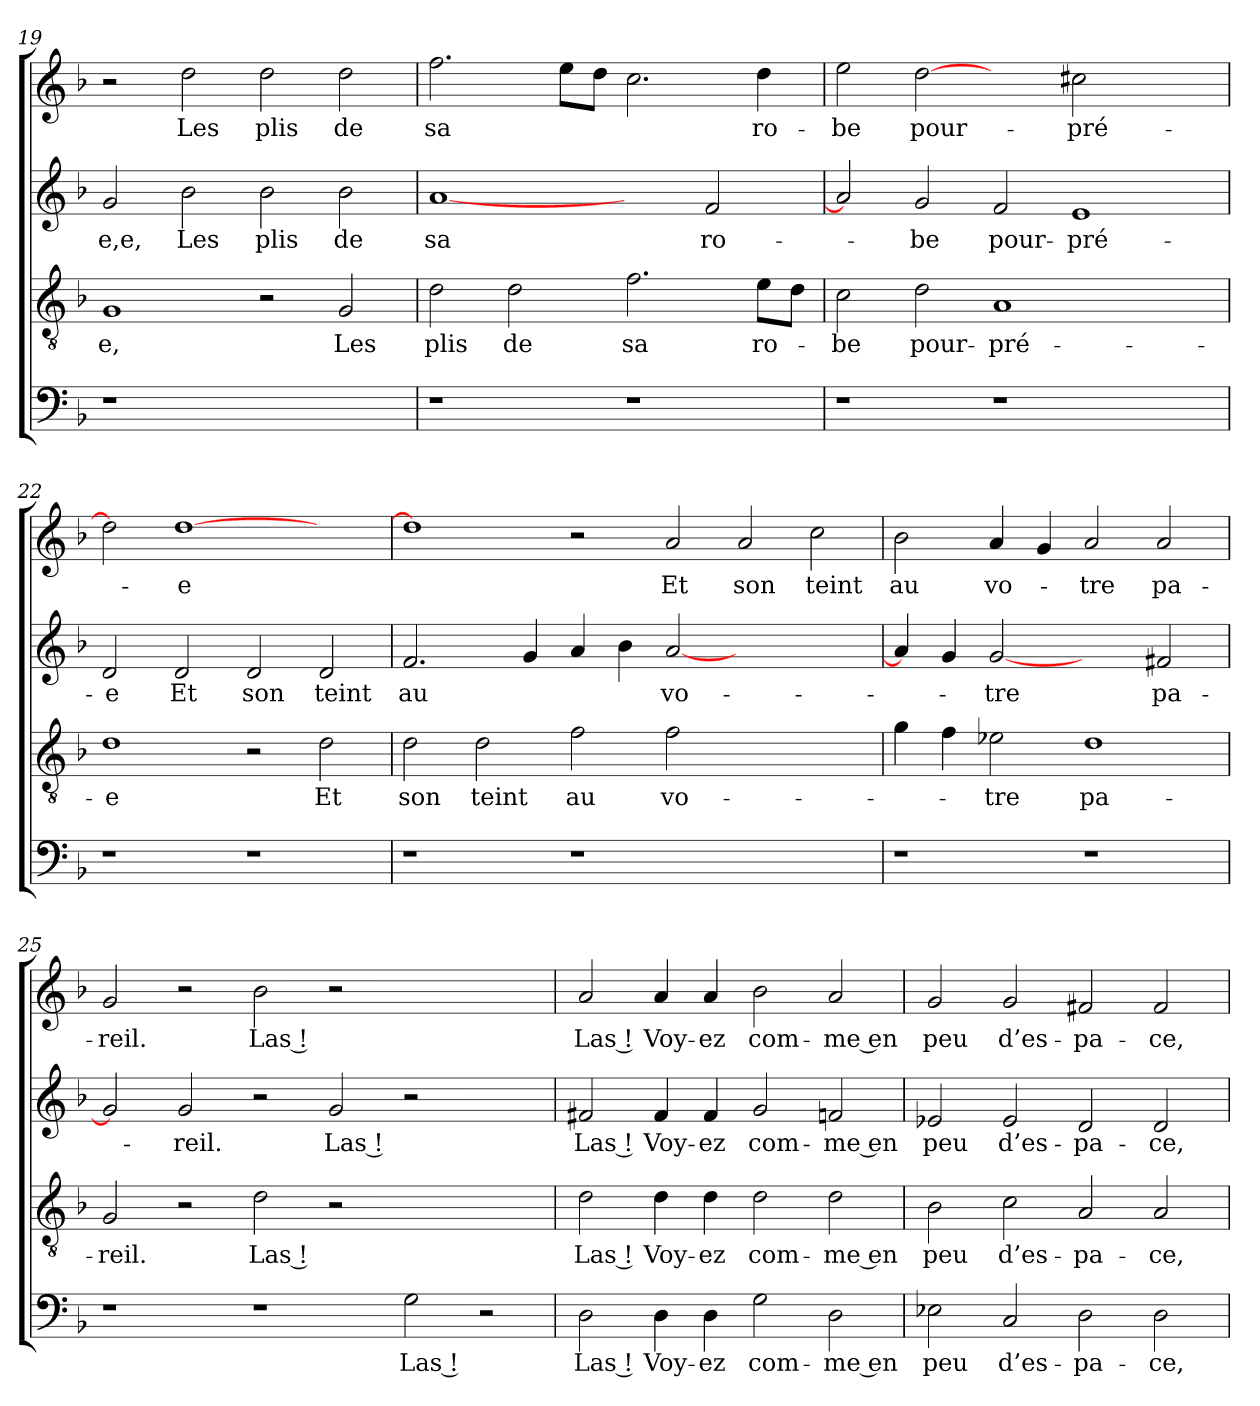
**kern	**text	**kern	**text	**kern	**text	**kern	**text
*part4	*part4	*part3	*part3	*part2	*part2	*part1	*part1
*staff4	*staff4	*staff3	*staff3	*staff2	*staff2	*staff1	*staff1
*clefF4	*	*clefGv2	*	*clefG2	*	*clefG2	*
*k[b-]	*	*k[b-]	*	*k[b-]	*	*k[b-]	*
=19	=19	=19	=19	=19	=19	=19	=19
1r	.	1G	-e,	2g	-e,e,	2r	.
.	.	.	.	2b-	Les	2dd	Les
1ryy	.	2r	.	2b-	plis	2dd	plis
.	.	2G	Les	2b-	de	2dd	de
=20	=20	=20	=20	=20	=20	=20	=20
1r	.	2d	plis	[1a	sa	2.ff	sa
.	.	2d	de	.	.	.	.
.	.	.	.	.	.	8eeL	.
.	.	.	.	.	.	8ddJ	.
1r	.	2.f	sa	2ryy	.	2.cc	.
.	.	.	.	2f	ro-	.	.
.	.	8eL	ro-	.	.	4dd	ro-
.	.	8dJ	.	.	.	.	.
=21	=21	=21	=21	=21	=21	=21	=21
1r	.	2c	-be	2a]	.	2ee	-be
.	.	2d	pour-	2g	-be	[2dd	pour-
1r	.	1A	-pré-	2f	pour-	2ryy	.
.	.	.	.	1e	-pré-	2cc#X	-pré-
2ryy	.	2ryy	.	.	.	2ryy	.
=22	=22	=22	=22	=22	=22	=22	=22
1r	.	1d	-e	2d	-e	2dd]	.
.	.	.	.	2d	Et	[1dd	-e
1r	.	2r	.	2d	son	.	.
.	.	2d	Et	2d	teint	2ryy	.
!!LO:LB:g=z
=23	=23	=23	=23	=23	=23	=23	=23
1r	.	2d	son	2.f	au	1dd]	.
.	.	2d	teint	.	.	.	.
.	.	.	.	4g	.	.	.
1r	.	2f	au	4a	.	2r	.
.	.	.	.	4b-	.	.	.
.	.	2f	vo-	[2a	vo-	2a	Et
1ryy	.	1ryy	.	1ryy	.	2a	son
.	.	.	.	.	.	2cc	teint
=24	=24	=24	=24	=24	=24	=24	=24
1r	.	4g	.	4a]	.	2b-	au
.	.	4f	.	4g	.	.	.
.	.	2e-X	-tre	[2g	-tre	4a	vo-
.	.	.	.	.	.	4g	.
1r	.	1d	pa-	2ryy	.	2a	-tre
.	.	.	.	2f#X	pa-	2a	pa-
=25	=25	=25	=25	=25	=25	=25	=25
1r	.	2G	-reil.	2g]	.	2g	-reil.
.	.	2r	.	2g	-reil.	2r	.
1r	.	2d	Las !	2r	.	2b-	Las !
.	.	2r	.	2g	Las !	2r	.
2G	Las !	1ryy	.	2r	.	1ryy	.
2r	.	.	.	2ryy	.	.	.
=26	=26	=26	=26	=26	=26	=26	=26
2D	Las !	2d	Las !	2f#X	Las !	2a	Las !
4D	Voy-	4d	Voy-	4f#	Voy-	4a	Voy-
4D	-ez	4d	-ez	4f#	-ez	4a	-ez
2G	com-	2d	com-	2g	com-	2b-	com-
2D	-me en	2d	-me en	2fn	-me en	2a	-me en
=27	=27	=27	=27	=27	=27	=27	=27
2E-X	peu	2B-	peu	2e-X	peu	2g	peu
2C	d’es-	2c	d’es-	2e-	d’es-	2g	d’es-
2D	-pa-	2A	-pa-	2d	-pa-	2f#X	-pa-
2D	-ce,	2A	-ce,	2d	-ce,	2f#	-ce,
=	=	=	=	=	=	=	=
*-	*-	*-	*-	*-	*-	*-	*-
